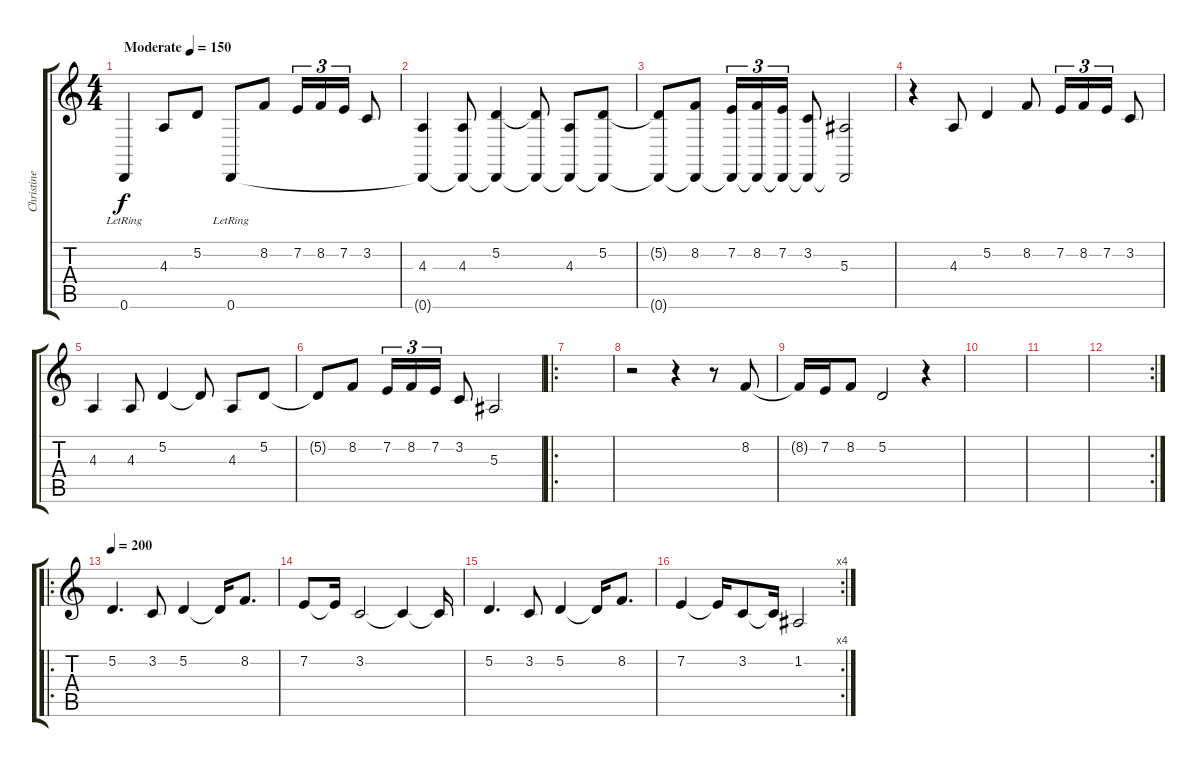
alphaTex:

\track ("Christine S." "Christine ") {instrument electricgrandpiano}
\staff {score tabs}
\tuning (D4 A3 F3 C3 G2 D2) {hide}
\ts (4 4)
\tempo (150 "Moderate")
\clef g2
\ks c
0.6{lr}.4{dy f volume 16 balance 16 instrument electricgrandpiano} 4.3.8 5.2.8 0.6{lr}.8 8.2.8 7.2.16{tu (3 2)} 8.2.16{tu (3 2)} 7.2.16{tu (3 2)} 3.2.8 |
(4.3 0.6{t}).4 (4.3 0.6{t}).8 (5.2 0.6{t}).4 (5.2{t} 0.6{t}).8 (4.3 0.6{t}).8 (5.2 0.6{t}).8 |
(5.2{t} 0.6{t}).8 (8.2 0.6{t}).8 (7.2 0.6{t}).16{tu (3 2)} (8.2 0.6{t}).16{tu (3 2)} (7.2 0.6{t}).16{tu (3 2)} (3.2 0.6{t}).8 (5.3 0.6{t}).2 |
r.4 4.3.8 5.2.4 8.2.8 7.2.16{tu (3 2)} 8.2.16{tu (3 2)} 7.2.16{tu (3 2)} 3.2.8 |
4.3.4 4.3.8 5.2.4 5.2{t}.8 4.3.8 5.2.8 |
5.2{t}.8 8.2.8 7.2.16{tu (3 2)} 8.2.16{tu (3 2)} 7.2.16{tu (3 2)} 3.2.8 5.3.2 |
\ro
|
r.2{volume 12 balance 8} r.4 r.8 8.2.8 |
8.2{t}.16 7.2.16 8.2.8 5.2.2 r.4 |
|
|
\rc 2
|
\ro
\tempo 200
5.2.4{d} 3.2.8 5.2.4 5.2{t}.16 8.2.8{d} |
7.2.8 7.2{t}.16 3.2.2 3.2{t}.4 3.2{t}.16 |
5.2.4{d} 3.2.8 5.2.4 5.2{t}.16 8.2.8{d} |
\rc 4
7.2.4 7.2{t}.16 3.2.8 3.2{t}.16 1.2.2
